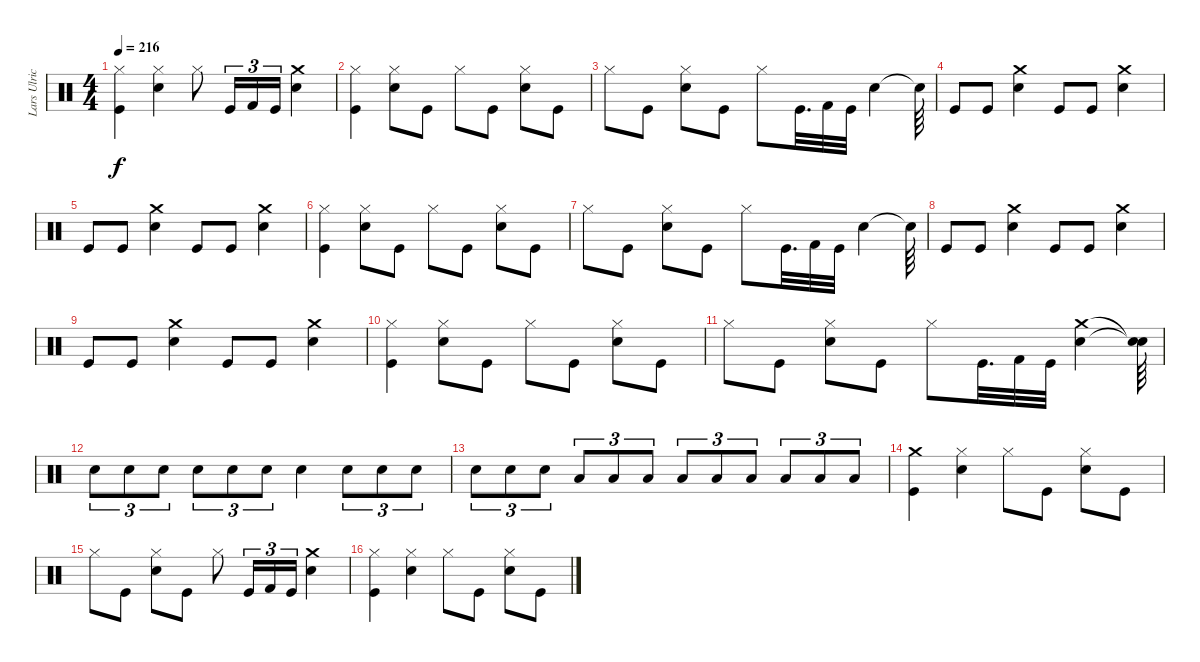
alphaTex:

\track ("Lars Ulrich" "Lars Ulric") {instrument percussion}
\staff {score}
\articulation defaults
\ts (4 4)
\tempo 216
\clef neutral
\ks c
("Hi-Hat (closed)" "Kick (hit)").4{dy f} ("Snare (hit) 2" "Hi-Hat (closed)").4 "Hi-Hat (closed)".8 "Kick (hit)".16{tu (3 2)} "Kick (hit) 2".16{tu (3 2)} "Kick (hit)".16{tu (3 2)} ("Crash medium (hit)" "Snare (hit) 2").4 |
("Hi-Hat (closed)" "Kick (hit)").4 ("Hi-Hat (closed)" "Snare (hit) 2").8 "Kick (hit)".8 "Hi-Hat (closed)".8 "Kick (hit)".8 ("Snare (hit) 2" "Hi-Hat (closed)").8 "Kick (hit)".8 |
"Hi-Hat (closed)".8 "Kick (hit)".8 ("Snare (hit) 2" "Hi-Hat (closed)").8 "Kick (hit)".8 "Hi-Hat (closed)".8 "Kick (hit)".32{d} "Kick (hit) 2".32 "Kick (hit)".32 "Snare (hit) 2".4 "Snare (hit)"{t}.64 |
"Kick (hit)".8 "Kick (hit)".8 ("Crash medium (hit)" "Snare (hit) 2").4 "Kick (hit)".8 "Kick (hit)".8 ("Snare (hit) 2" "Crash medium (hit)").4 |
"Kick (hit)".8 "Kick (hit)".8 ("Snare (hit) 2" "Crash medium (hit)").4 "Kick (hit)".8 "Kick (hit)".8 ("Snare (hit) 2" "Crash medium (hit)").4 |
("Hi-Hat (closed)" "Kick (hit)").4 ("Snare (hit) 2" "Hi-Hat (closed)").8 "Kick (hit)".8 "Hi-Hat (closed)".8 "Kick (hit)".8 ("Snare (hit) 2" "Hi-Hat (closed)").8 "Kick (hit)".8 |
"Hi-Hat (closed)".8 "Kick (hit)".8 ("Snare (hit) 2" "Hi-Hat (closed)").8 "Kick (hit)".8 "Hi-Hat (closed)".8 "Kick (hit)".32{d} "Kick (hit) 2".32 "Kick (hit)".32 "Snare (hit) 2".4 "Snare (hit)"{t}.64 |
"Kick (hit)".8 "Kick (hit)".8 ("Crash medium (hit)" "Snare (hit) 2").4 "Kick (hit)".8 "Kick (hit)".8 ("Snare (hit) 2" "Crash medium (hit)").4 |
"Kick (hit)".8 "Kick (hit)".8 ("Snare (hit) 2" "Crash medium (hit)").4 "Kick (hit)".8 "Kick (hit)".8 ("Snare (hit) 2" "Crash medium (hit)").4 |
("Hi-Hat (closed)" "Kick (hit)").4 ("Snare (hit) 2" "Hi-Hat (closed)").8 "Kick (hit)".8 "Hi-Hat (closed)".8 "Kick (hit)".8 ("Snare (hit) 2" "Hi-Hat (closed)").8 "Kick (hit)".8 |
"Hi-Hat (closed)".8 "Kick (hit)".8 ("Snare (hit) 2" "Hi-Hat (closed)").8 "Kick (hit)".8 "Hi-Hat (closed)".8 "Kick (hit)".32{d} "Kick (hit) 2".32 "Kick (hit)".32 ("Crash medium (hit)" "Snare (hit) 2").4 ("Snare (hit)"{t} "Snare (hit)"{t}).64 |
"Snare (hit) 2".8{tu (3 2)} "Snare (hit) 2".8{tu (3 2)} "Snare (hit) 2".8{tu (3 2)} "Snare (hit) 2".8{tu (3 2)} "Snare (hit) 2".8{tu (3 2)} "Snare (hit) 2".8{tu (3 2)} "Snare (hit) 2".4 "Snare (hit) 2".8{tu (3 2)} "Snare (hit) 2".8{tu (3 2)} "Snare (hit) 2".8{tu (3 2)} |
"Snare (hit) 2".8{tu (3 2)} "Snare (hit) 2".8{tu (3 2)} "Snare (hit) 2".8{tu (3 2)} "Low Tom (hit)".8{tu (3 2)} "Low Tom (hit)".8{tu (3 2)} "Low Tom (hit)".8{tu (3 2)} "Low Tom (hit)".8{tu (3 2)} "Low Tom (hit)".8{tu (3 2)} "Low Tom (hit)".8{tu (3 2)} "Low Tom (hit)".8{tu (3 2)} "Low Tom (hit)".8{tu (3 2)} "Low Tom (hit)".8{tu (3 2)} |
("Crash medium (hit)" "Kick (hit)").4 ("Hi-Hat (closed)" "Snare (hit) 2").4 "Hi-Hat (closed)".8 "Kick (hit)".8 ("Snare (hit) 2" "Hi-Hat (closed)").8 "Kick (hit)".8 |
"Hi-Hat (closed)".8 "Kick (hit)".8 ("Snare (hit) 2" "Hi-Hat (closed)").8 "Kick (hit)".8 "Hi-Hat (closed)".8 "Kick (hit)".16{tu (3 2)} "Kick (hit) 2".16{tu (3 2)} "Kick (hit)".16{tu (3 2)} ("Crash medium (hit)" "Snare (hit) 2").4 |
("Hi-Hat (closed)" "Kick (hit)").4 ("Snare (hit) 2" "Hi-Hat (closed)").4 "Hi-Hat (closed)".8 "Kick (hit)".8 ("Snare (hit) 2" "Hi-Hat (closed)").8 "Kick (hit)".8
